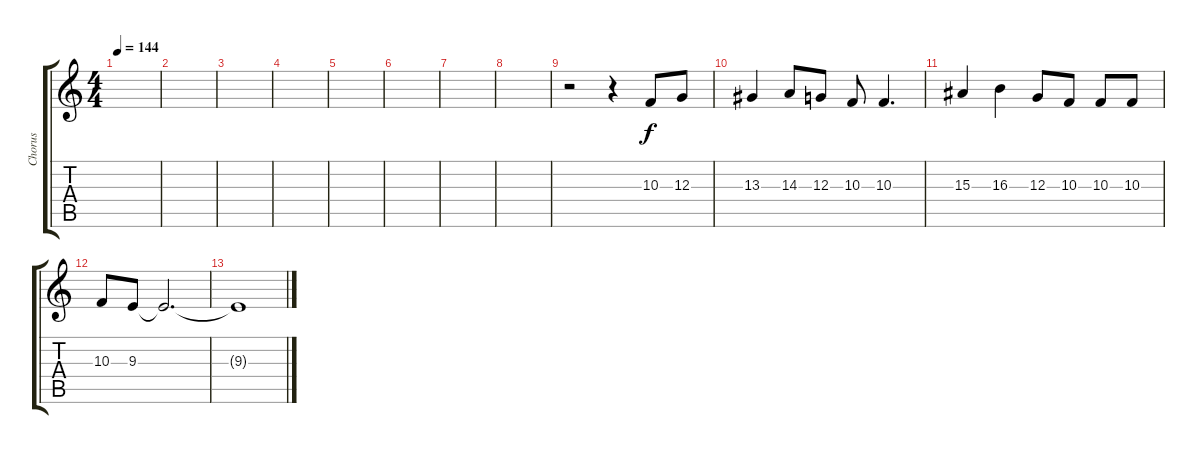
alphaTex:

\track ("Chorus" "Chorus") {instrument sopranosax}
\staff {score tabs}
\tuning (E4 B3 G3 D3 A2 E2) {hide}
\ts (4 4)
\tempo 144
\clef g2
\ks c
|
|
|
|
|
|
|
|
r.2 r.4 10.3.8 12.3.8 |
13.3.4 14.3.8 12.3.8 10.3.8 10.3.4{d} |
15.3.4 16.3.4 12.3.8 10.3.8 10.3.8 10.3.8 |
10.3.8 9.3.8 9.3{t}.2{d} |
9.3{t}.1
